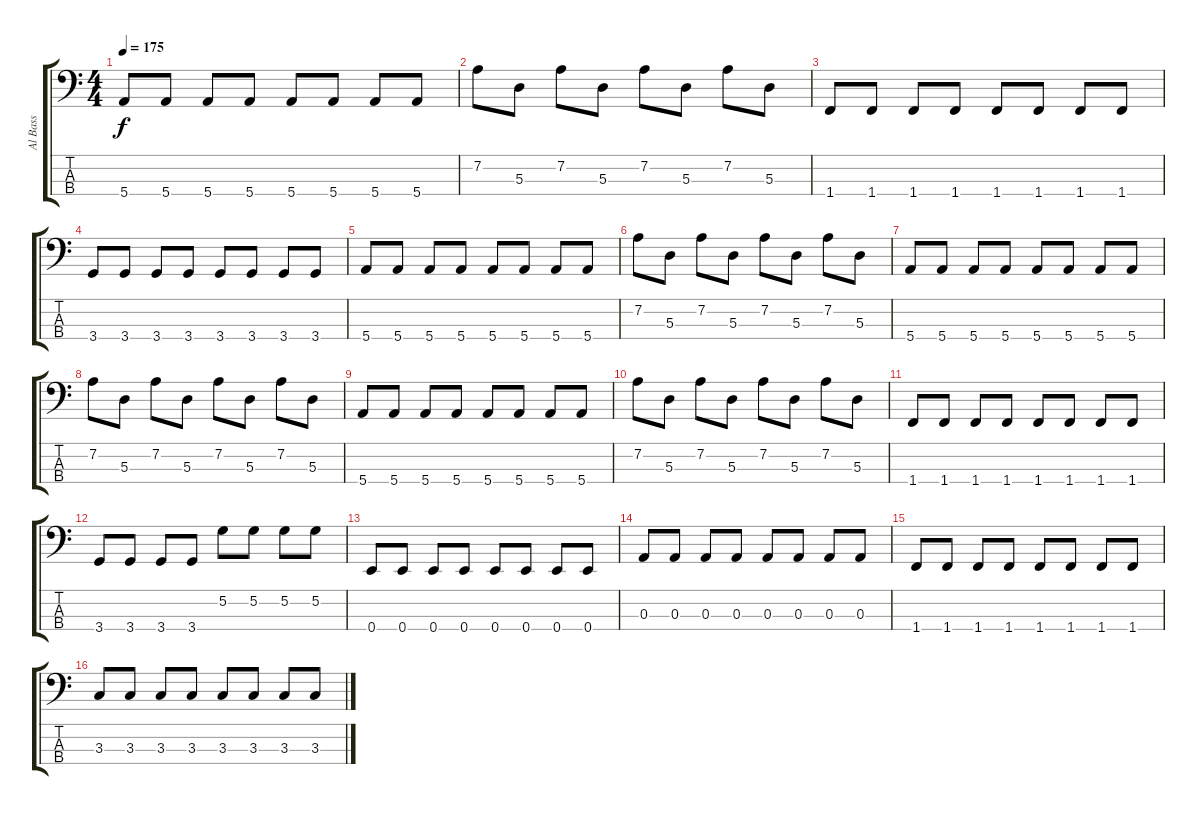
\track ("Al Bass" "Al Bass") {instrument electricbasspick}
\staff {score tabs}
\tuning (G2 D2 A1 E1) {hide}
\ts (4 4)
\tempo 175
\clef f4
\ks c
5.4.8{dy f} 5.4.8 5.4.8 5.4.8 5.4.8 5.4.8 5.4.8 5.4.8 |
7.2.8 5.3.8 7.2.8 5.3.8 7.2.8 5.3.8 7.2.8 5.3.8 |
1.4.8 1.4.8 1.4.8 1.4.8 1.4.8 1.4.8 1.4.8 1.4.8 |
3.4.8 3.4.8 3.4.8 3.4.8 3.4.8 3.4.8 3.4.8 3.4.8 |
5.4.8 5.4.8 5.4.8 5.4.8 5.4.8 5.4.8 5.4.8 5.4.8 |
7.2.8 5.3.8 7.2.8 5.3.8 7.2.8 5.3.8 7.2.8 5.3.8 |
5.4.8 5.4.8 5.4.8 5.4.8 5.4.8 5.4.8 5.4.8 5.4.8 |
7.2.8 5.3.8 7.2.8 5.3.8 7.2.8 5.3.8 7.2.8 5.3.8 |
5.4.8 5.4.8 5.4.8 5.4.8 5.4.8 5.4.8 5.4.8 5.4.8 |
7.2.8 5.3.8 7.2.8 5.3.8 7.2.8 5.3.8 7.2.8 5.3.8 |
1.4.8 1.4.8 1.4.8 1.4.8 1.4.8 1.4.8 1.4.8 1.4.8 |
3.4.8 3.4.8 3.4.8 3.4.8 5.2.8 5.2.8 5.2.8 5.2.8 |
0.4.8 0.4.8 0.4.8 0.4.8 0.4.8 0.4.8 0.4.8 0.4.8 |
0.3.8 0.3.8 0.3.8 0.3.8 0.3.8 0.3.8 0.3.8 0.3.8 |
1.4.8 1.4.8 1.4.8 1.4.8 1.4.8 1.4.8 1.4.8 1.4.8 |
3.3.8 3.3.8 3.3.8 3.3.8 3.3.8 3.3.8 3.3.8 3.3.8
